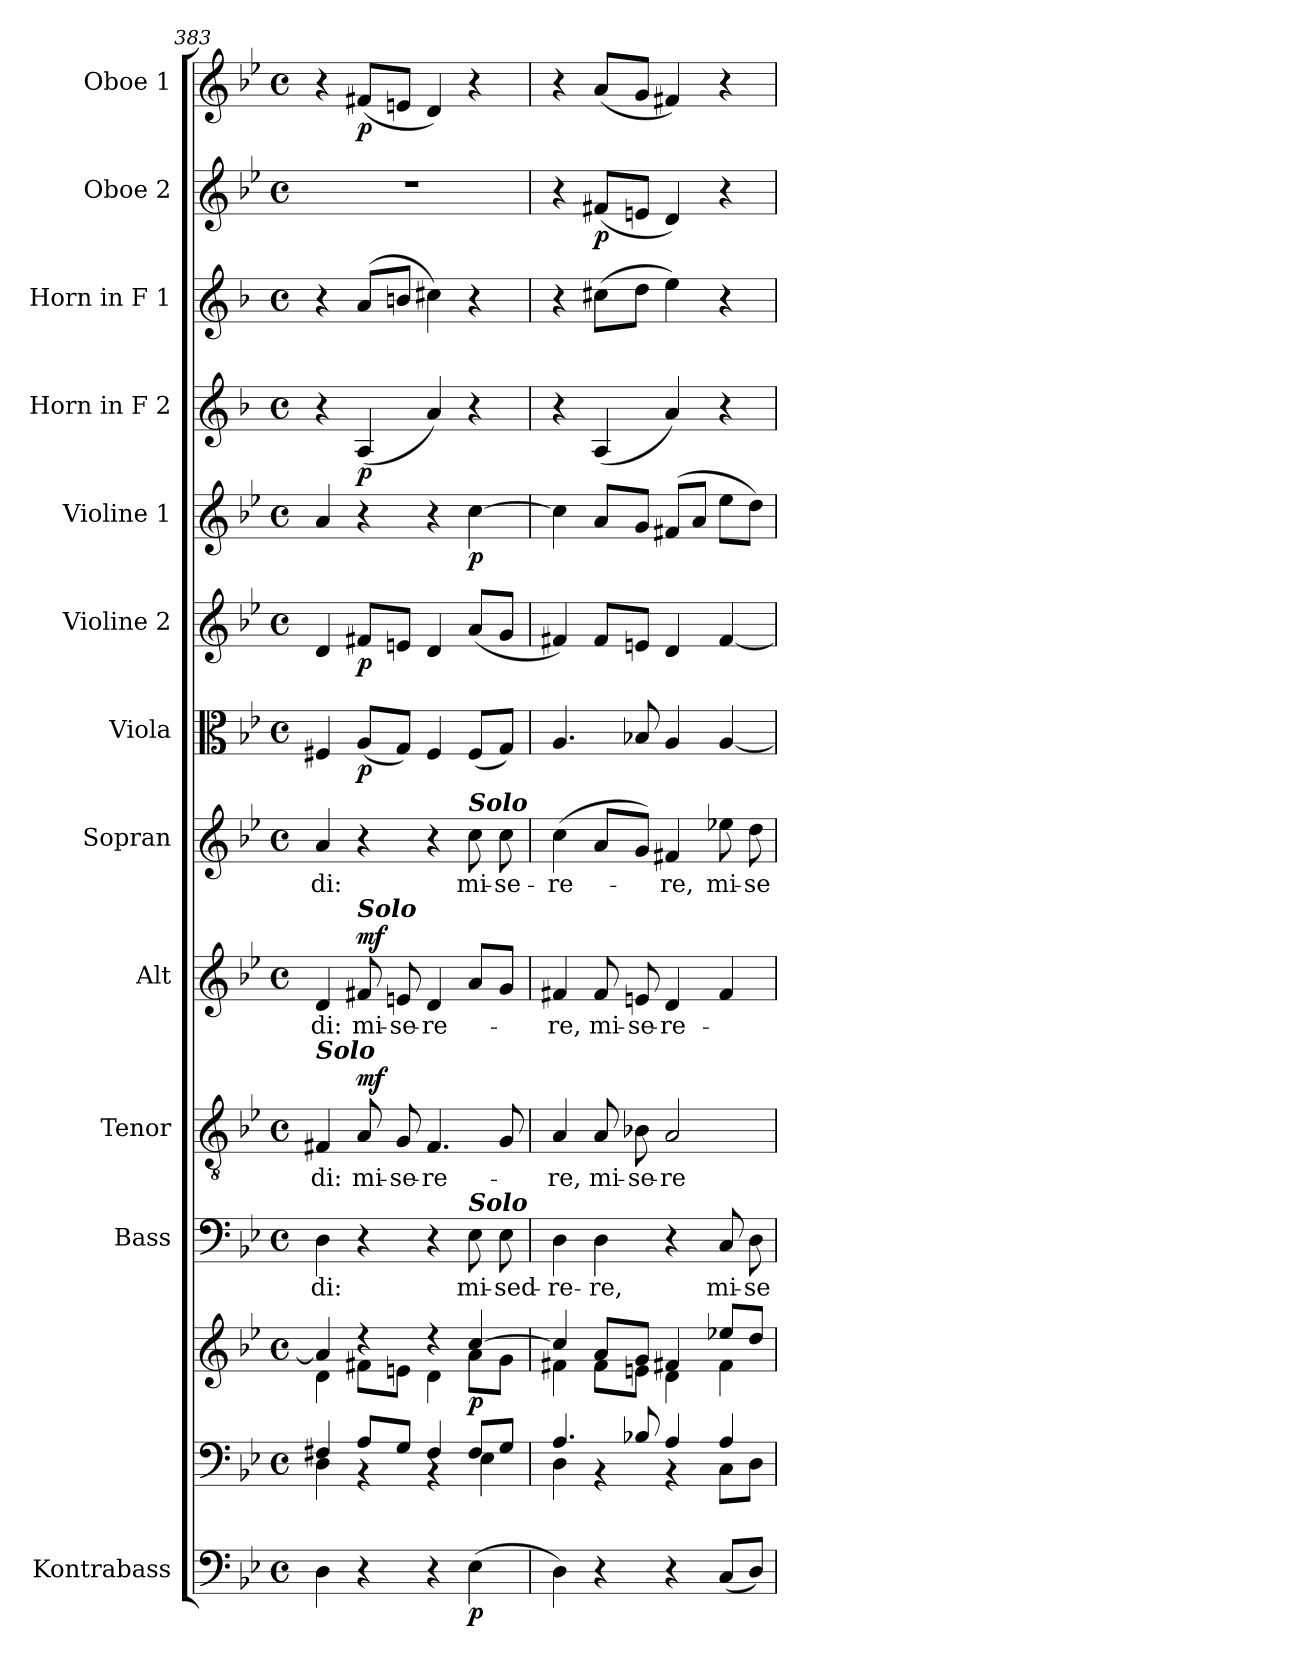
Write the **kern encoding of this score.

**kern	**dynam	**kern	**kern	**dynam	**kern	**text	**kern	**text	**dynam	**kern	**text	**dynam	**kern	**text	**kern	**dynam	**kern	**dynam	**kern	**dynam	**kern	**dynam	**kern	**kern	**dynam	**kern	**dynam
*part13	*part13	*part12	*part12	*part12	*part11	*part11	*part10	*part10	*part10	*part9	*part9	*part9	*part8	*part8	*part7	*part7	*part6	*part6	*part5	*part5	*part4	*part4	*part3	*part2	*part2	*part1	*part1
*staff14	*staff14	*staff13	*staff12	*staff12/13	*staff11	*staff11	*staff10	*staff10	*staff10	*staff9	*staff9	*staff9	*staff8	*staff8	*staff7	*staff7	*staff6	*staff6	*staff5	*staff5	*staff4	*staff4	*staff3	*staff2	*staff2	*staff1	*staff1
*I"Kontrabass	*	*	*	*	*I"Bass	*	*I"Tenor	*	*	*I"Alt	*	*	*I"Sopran	*	*I"Viola	*	*I"Violine 2	*	*I"Violine 1	*	*I"Horn in F 2	*	*I"Horn in F 1	*I"Oboe 2	*	*I"Oboe 1	*
*I'Kb.	*	*	*	*	*I'B.	*	*I'T.	*	*	*I'A.	*	*	*I'S.	*	*I'Vla.	*	*I'Vl. 2	*	*I'Vl. 1	*	*	*	*	*I'Ob. 2	*	*I'Ob. 1	*
*clefF4	*	*clefF4	*clefG2	*	*clefF4	*	*clefGv2	*	*	*clefG2	*	*	*clefG2	*	*clefC3	*	*clefG2	*	*clefG2	*	*clefG2	*	*clefG2	*clefG2	*	*clefG2	*
*ITrd7c12	*	*	*	*	*	*	*	*	*	*	*	*	*	*	*	*	*	*	*	*	*ITrd4c7	*	*ITrd4c7	*	*	*	*
*k[b-e-]	*	*k[b-e-]	*k[b-e-]	*	*k[b-e-]	*	*k[b-e-]	*	*	*k[b-e-]	*	*	*k[b-e-]	*	*k[b-e-]	*	*k[b-e-]	*	*k[b-e-]	*	*k[b-e-]	*	*k[b-e-]	*k[b-e-]	*	*k[b-e-]	*
*B-:	*	*B-:	*B-:	*	*B-:	*	*B-:	*	*	*B-:	*	*	*B-:	*	*B-:	*	*B-:	*	*B-:	*	*B-:	*	*B-:	*B-:	*	*B-:	*
*M4/4	*	*M4/4	*M4/4	*	*M4/4	*	*M4/4	*	*	*M4/4	*	*	*M4/4	*	*M4/4	*	*M4/4	*	*M4/4	*	*M4/4	*	*M4/4	*M4/4	*	*M4/4	*
*met(c)	*	*met(c)	*met(c)	*	*met(c)	*	*met(c)	*	*	*met(c)	*	*	*met(c)	*	*met(c)	*	*met(c)	*	*met(c)	*	*met(c)	*	*met(c)	*met(c)	*	*met(c)	*
=383	=383	=383	=383	=383	=383	=383	=383	=383	=383	=383	=383	=383	=383	=383	=383	=383	=383	=383	=383	=383	=383	=383	=383	=383	=383	=383	=383
*	*	*^	*^	*	*	*	*	*	*	*	*	*	*	*	*	*	*	*	*	*	*	*	*	*	*	*	*
!	!	!	!	!	!	!	!	!	!LO:TX:a:Bi:t=Solo	!	!	!	!	!	!	!	!	!	!	!	!	!	!	!	!	!	!	!	!
!	!	!	!	!	!	!	!	!LO:LY:b	!	!LO:LY:b	!	!	!LO:LY:b	!	!	!LO:LY:b	!	!	!	!	!	!	!	!	!	!	!	!	!
4DD\	.	4F#X/	4D\	4a/]	4d\	.	4D\	-di:	4F#X/	-di:	.	4d/	-di:	.	4a/	-di:	4F#X/	.	4d/	.	4a/	.	4r	.	4r	1r	.	4r	.
!	!	!	!	!	!	!	!	!	!	!	!	!LO:TX:a:Bi:t=Solo	!	!	!	!	!	!	!	!	!	!	!	!	!	!	!	!	!
!	!	!	!	!	!	!	!	!	!	!LO:LY:b	!LO:DY:a	!	!LO:LY:b	!LO:DY:a	!	!	!	!LO:DY:b	!	!LO:DY:b	!	!	!	!LO:DY:b	!	!	!	!	!LO:DY:b
4r	.	8A/L	4rAA	4rdd	8f#X\L	.	4r	.	8A/	mi-	mf	8f#X/	mi-	mf	4r	.	(<8A/L	p	8f#X/L	p	4r	.	(<4D/	p	(>8d/L	.	.	(<8f#X/L	p
!	!	!	!	!	!	!	!	!	!	!LO:LY:b	!	!	!LO:LY:b	!	!	!	!	!	!	!	!	!	!	!	!	!	!	!	!
.	.	8G/J	.	.	8en\J	.	.	.	8G/	-se-	.	8en/	-se-	.	.	.	8G/J)	.	8en/J	.	.	.	.	.	8en/J	.	.	8en/J	.
!	!	!	!	!	!	!	!	!	!	!LO:LY:b	!	!	!LO:LY:b	!	!	!	!	!	!	!	!	!	!	!	!	!	!	!	!
4r	.	4F#/	4rAA	4rdd	4d\	.	4r	.	4.F#/	-re-	.	4d/	-re-	.	4r	.	4F#/	.	4d/	.	4r	.	4d/)	.	4f#X\)	.	.	4d/)	.
!	!	!	!	!	!	!	!	!	!	!	!	!	!	!	!LO:TX:a:Bi:t=Solo	!	!	!	!	!	!	!	!	!	!	!	!	!	!
!	!	!	!	!	!	!	!LO:TX:a:Bi:t=Solo	!	!	!	!	!	!	!	!	!	!	!	!	!	!	!	!	!	!	!	!	!	!
!	!LO:DY:b	!	!	!	!	!LO:DY:b	!	!LO:LY:b	!	!	!	!	!	!	!	!LO:LY:b	!	!	!	!	!	!LO:DY:b	!	!	!	!	!	!	!
(>4EE-\	p	8F#/L	4E-\	[>4cc/	8a\L	p	8E-\	mi-	.	.	.	8a/L	.	.	8cc\	mi-	(<8F#/L	.	(<8a/L	.	[4cc\	p	4r	.	4r	.	.	4r	.
!	!	!	!	!	!	!	!	!LO:LY:b	!	!	!	!	!	!	!	!LO:LY:b	!	!	!	!	!	!	!	!	!	!	!	!	!
.	.	8G/J	.	.	8g\J	.	8E-\	-sed-	8G/	.	.	8g/J	.	.	8cc\	-se-	8G/J)	.	8g/J	.	.	.	.	.	.	.	.	.	.
=384	=384	=384	=384	=384	=384	=384	=384	=384	=384	=384	=384	=384	=384	=384	=384	=384	=384	=384	=384	=384	=384	=384	=384	=384	=384	=384	=384	=384	=384
!	!	!	!	!	!	!	!	!LO:LY:b	!	!LO:LY:b	!	!	!LO:LY:b	!	!	!LO:LY:b	!	!	!	!	!	!	!	!	!	!	!	!	!
4DD\)	.	4.A/	4D\	4cc/]	4f#X\	.	4D\	-re-	4A/	-re,	.	4f#X/	-re,	.	(>4cc\	-re-	4.A/	.	4f#X/)	.	4cc\]	.	4r	.	4r	4r	.	4r	.
!	!	!	!	!	!	!	!	!LO:LY:b	!	!LO:LY:b	!	!	!LO:LY:b	!	!	!	!	!	!	!	!	!	!	!	!	!	!LO:DY:b	!	!
4r	.	.	4rBB	8a/L	8f#\L	.	4D\	-re,	8A/	mi-	.	8f#/	mi-	.	8a/L	.	.	.	8f#/L	.	8a/L	.	(<4D/	.	(>8f#X\L	(<8f#X/L	p	(<8a/L	.
!	!	!	!	!	!	!	!	!	!	!LO:LY:b	!	!	!LO:LY:b	!	!	!	!	!	!	!	!	!	!	!	!	!	!	!	!
.	.	8B-X/	.	8g/J	8en\J	.	.	.	8B-X\	-se-	.	8en/	-se-	.	8g/J)	.	8B-X/	.	8en/J	.	8g/J	.	.	.	8g\J	8en/J	.	8g/J	.
!	!	!	!	!	!	!	!	!	!	!LO:LY:b	!	!	!LO:LY:b	!	!	!LO:LY:b	!	!	!	!	!	!	!	!	!	!	!	!	!
4r	.	4A/	4rBB	4f#X/	4d\	.	4r	.	2A/	-re-	.	4d/	-re-	.	4f#X/	-re,	4A/	.	4d/	.	(>8f#X/L	.	4d/)	.	4a\)	4d/)	.	4f#X/)	.
.	.	.	.	.	.	.	.	.	.	.	.	.	.	.	.	.	.	.	.	.	8a/J	.	.	.	.	.	.	.	.
!	!	!	!	!	!	!	!	!LO:LY:b	!	!	!	!	!	!	!	!LO:LY:b	!	!	!	!	!	!	!	!	!	!	!	!	!
(<8CC/L	.	4A/	8C\L	8ee-X/L	4f#\	.	8C/	mi-	.	.	.	4f#/	.	.	8ee-X\	mi-	[4A/	.	[4f#/	.	8ee-\L	.	4r	.	4r	4r	.	4r	.
!	!	!	!	!	!	!	!	!LO:LY:b	!	!	!	!	!	!	!	!LO:LY:b	!	!	!	!	!	!	!	!	!	!	!	!	!
8DD/J)	.	.	8D\J	8dd/J	.	.	8D\	-se-	.	.	.	.	.	.	8dd\	-se-	.	.	.	.	8dd\J)	.	.	.	.	.	.	.	.
*	*	*v	*v	*	*	*	*	*	*	*	*	*	*	*	*	*	*	*	*	*	*	*	*	*	*	*	*	*	*
*	*	*	*v	*v	*	*	*	*	*	*	*	*	*	*	*	*	*	*	*	*	*	*	*	*	*	*	*	*
=	=	=	=	=	=	=	=	=	=	=	=	=	=	=	=	=	=	=	=	=	=	=	=	=	=	=	=
*-	*-	*-	*-	*-	*-	*-	*-	*-	*-	*-	*-	*-	*-	*-	*-	*-	*-	*-	*-	*-	*-	*-	*-	*-	*-	*-	*-
